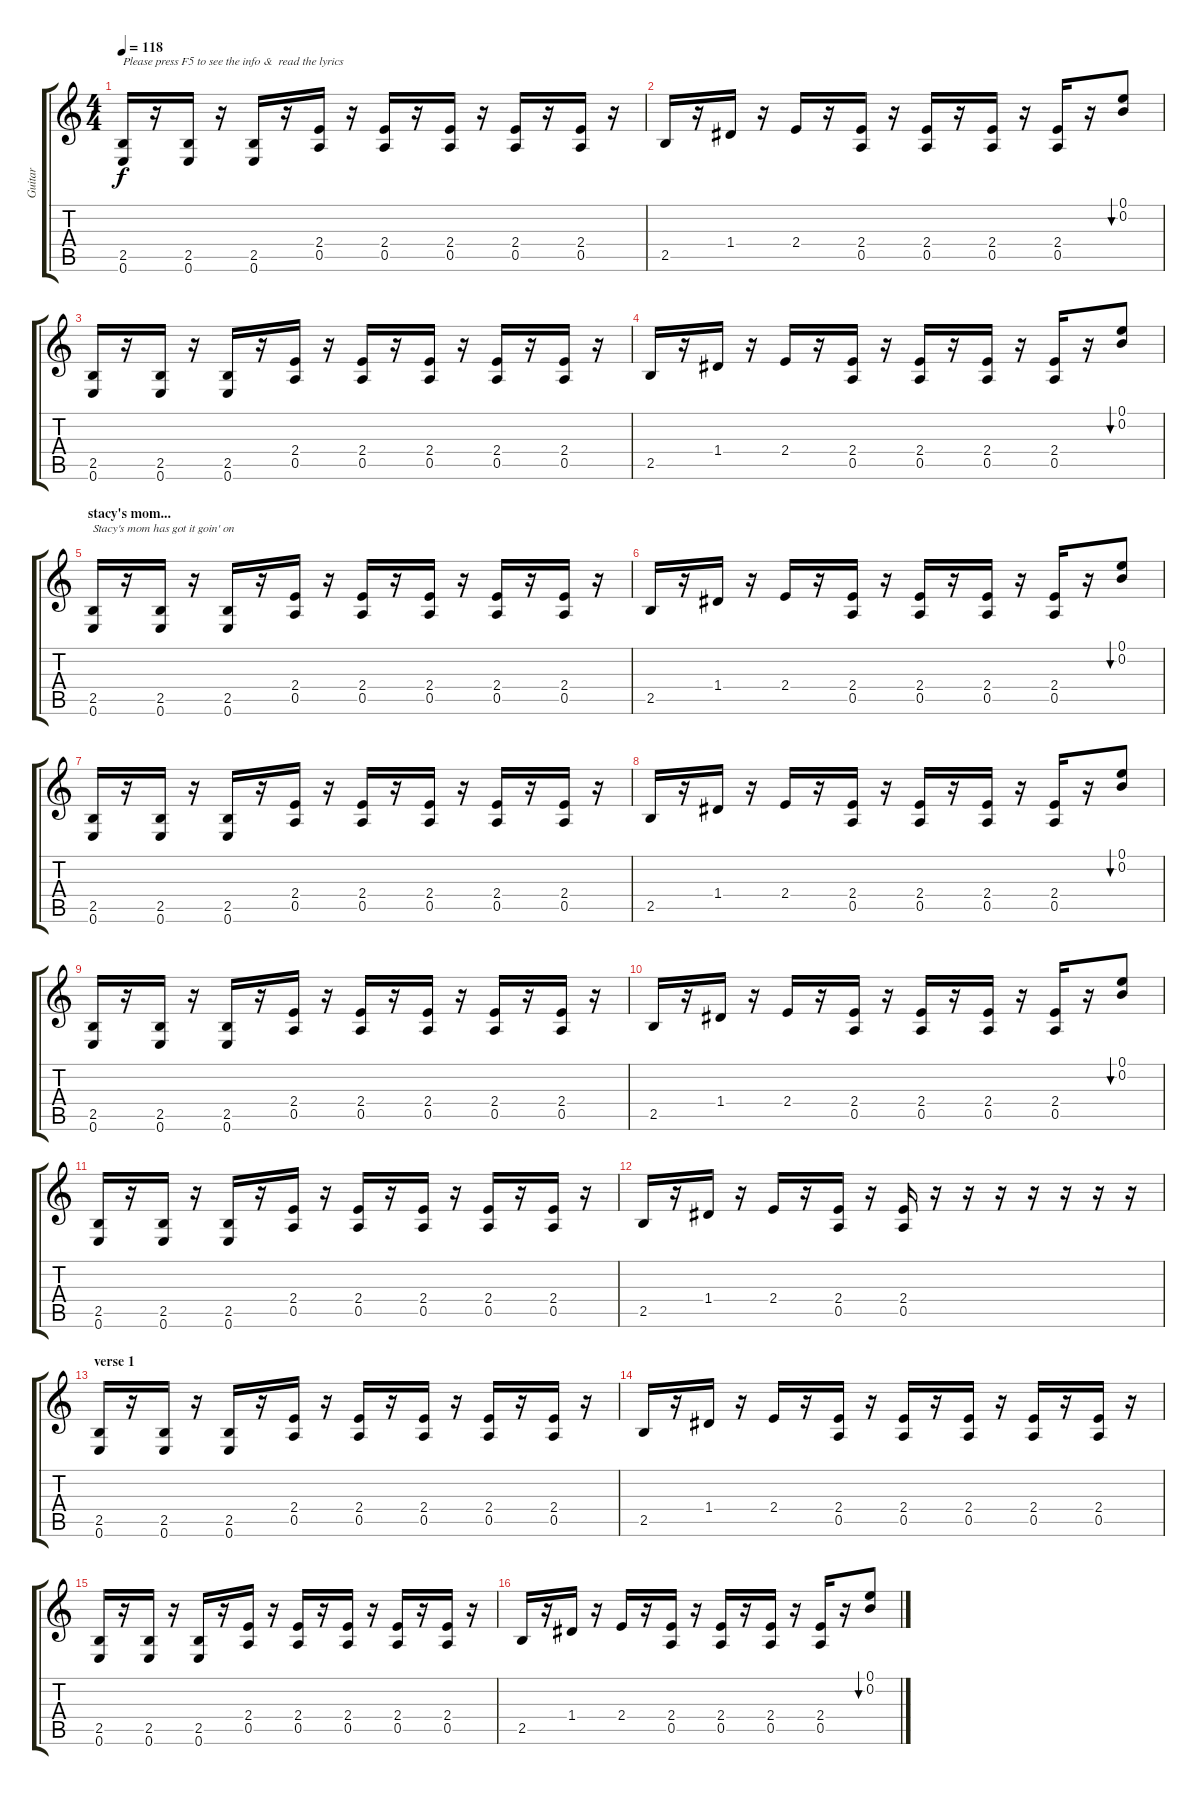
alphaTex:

\track ("Guitar" "Guitar") {instrument distortionguitar}
\staff {score tabs}
\tuning (E4 B3 G3 D3 A2 E2) {hide}
\ts (4 4)
\tempo 118
\clef g2
\ks c
(2.5 0.6).16{txt "Please press F5 to see the info &  read the lyrics" dy f instrument distortionguitar} r.16 (2.5 0.6).16 r.16 (2.5 0.6).16 r.16 (2.4 0.5).16 r.16 (2.4 0.5).16 r.16 (2.4 0.5).16 r.16 (2.4 0.5).16 r.16 (2.4 0.5).16 r.16 |
2.5.16 r.16 1.4.16 r.16 2.4.16 r.16 (2.4 0.5).16 r.16 (2.4 0.5).16 r.16 (2.4 0.5).16 r.16 (2.4 0.5).16 r.16 (0.1 0.2).8{bu 60} |
(2.5 0.6).16 r.16 (2.5 0.6).16 r.16 (2.5 0.6).16 r.16 (2.4 0.5).16 r.16 (2.4 0.5).16 r.16 (2.4 0.5).16 r.16 (2.4 0.5).16 r.16 (2.4 0.5).16 r.16 |
2.5.16 r.16 1.4.16 r.16 2.4.16 r.16 (2.4 0.5).16 r.16 (2.4 0.5).16 r.16 (2.4 0.5).16 r.16 (2.4 0.5).16 r.16 (0.1 0.2).8{bu 60} |
\section ("" "stacy's mom...")
(2.5 0.6).16{txt "Stacy's mom has got it goin' on"} r.16 (2.5 0.6).16 r.16 (2.5 0.6).16 r.16 (2.4 0.5).16 r.16 (2.4 0.5).16 r.16 (2.4 0.5).16 r.16 (2.4 0.5).16 r.16 (2.4 0.5).16 r.16 |
2.5.16 r.16 1.4.16 r.16 2.4.16 r.16 (2.4 0.5).16 r.16 (2.4 0.5).16 r.16 (2.4 0.5).16 r.16 (2.4 0.5).16 r.16 (0.1 0.2).8{bu 60} |
(2.5 0.6).16 r.16 (2.5 0.6).16 r.16 (2.5 0.6).16 r.16 (2.4 0.5).16 r.16 (2.4 0.5).16 r.16 (2.4 0.5).16 r.16 (2.4 0.5).16 r.16 (2.4 0.5).16 r.16 |
2.5.16 r.16 1.4.16 r.16 2.4.16 r.16 (2.4 0.5).16 r.16 (2.4 0.5).16 r.16 (2.4 0.5).16 r.16 (2.4 0.5).16 r.16 (0.1 0.2).8{bu 60} |
(2.5 0.6).16 r.16 (2.5 0.6).16 r.16 (2.5 0.6).16 r.16 (2.4 0.5).16 r.16 (2.4 0.5).16 r.16 (2.4 0.5).16 r.16 (2.4 0.5).16 r.16 (2.4 0.5).16 r.16 |
2.5.16 r.16 1.4.16 r.16 2.4.16 r.16 (2.4 0.5).16 r.16 (2.4 0.5).16 r.16 (2.4 0.5).16 r.16 (2.4 0.5).16 r.16 (0.1 0.2).8{bu 60} |
(2.5 0.6).16 r.16 (2.5 0.6).16 r.16 (2.5 0.6).16 r.16 (2.4 0.5).16 r.16 (2.4 0.5).16 r.16 (2.4 0.5).16 r.16 (2.4 0.5).16 r.16 (2.4 0.5).16 r.16 |
2.5.16 r.16 1.4.16 r.16 2.4.16 r.16 (2.4 0.5).16 r.16 (2.4 0.5).16 r.16 r.16 r.16 r.16 r.16 r.16 r.16 |
\section ("" "verse 1")
(2.5 0.6).16 r.16 (2.5 0.6).16 r.16 (2.5 0.6).16 r.16 (2.4 0.5).16 r.16 (2.4 0.5).16 r.16 (2.4 0.5).16 r.16 (2.4 0.5).16 r.16 (2.4 0.5).16 r.16 |
2.5.16 r.16 1.4.16 r.16 2.4.16 r.16 (2.4 0.5).16 r.16 (2.4 0.5).16 r.16 (2.4 0.5).16 r.16 (2.4 0.5).16 r.16 (2.4 0.5).16 r.16 |
(2.5 0.6).16 r.16 (2.5 0.6).16 r.16 (2.5 0.6).16 r.16 (2.4 0.5).16 r.16 (2.4 0.5).16 r.16 (2.4 0.5).16 r.16 (2.4 0.5).16 r.16 (2.4 0.5).16 r.16 |
2.5.16 r.16 1.4.16 r.16 2.4.16 r.16 (2.4 0.5).16 r.16 (2.4 0.5).16 r.16 (2.4 0.5).16 r.16 (2.4 0.5).16 r.16 (0.1 0.2).8{bu 60}
